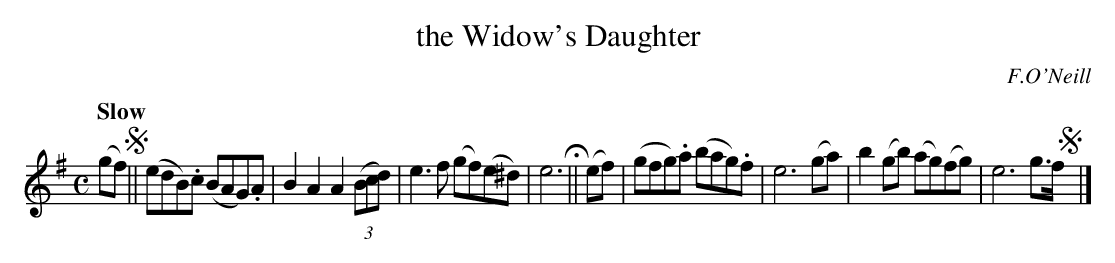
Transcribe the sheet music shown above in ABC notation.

X:1
T: the Widow's Daughter
Q: "Slow"
O: F.O'Neill
M: C
L: 1/8
K: Em
(gf) !segno!|| (edB).c (BAG).A | B2A2 A2 ((3Bcd) | e3f (gf)(e^d) | e6 H||\
(ef) | (gfg).a (bag).f | e6 (ga) | b2(gb) (ag)(fg) | e6 g>f !segno!y|]
